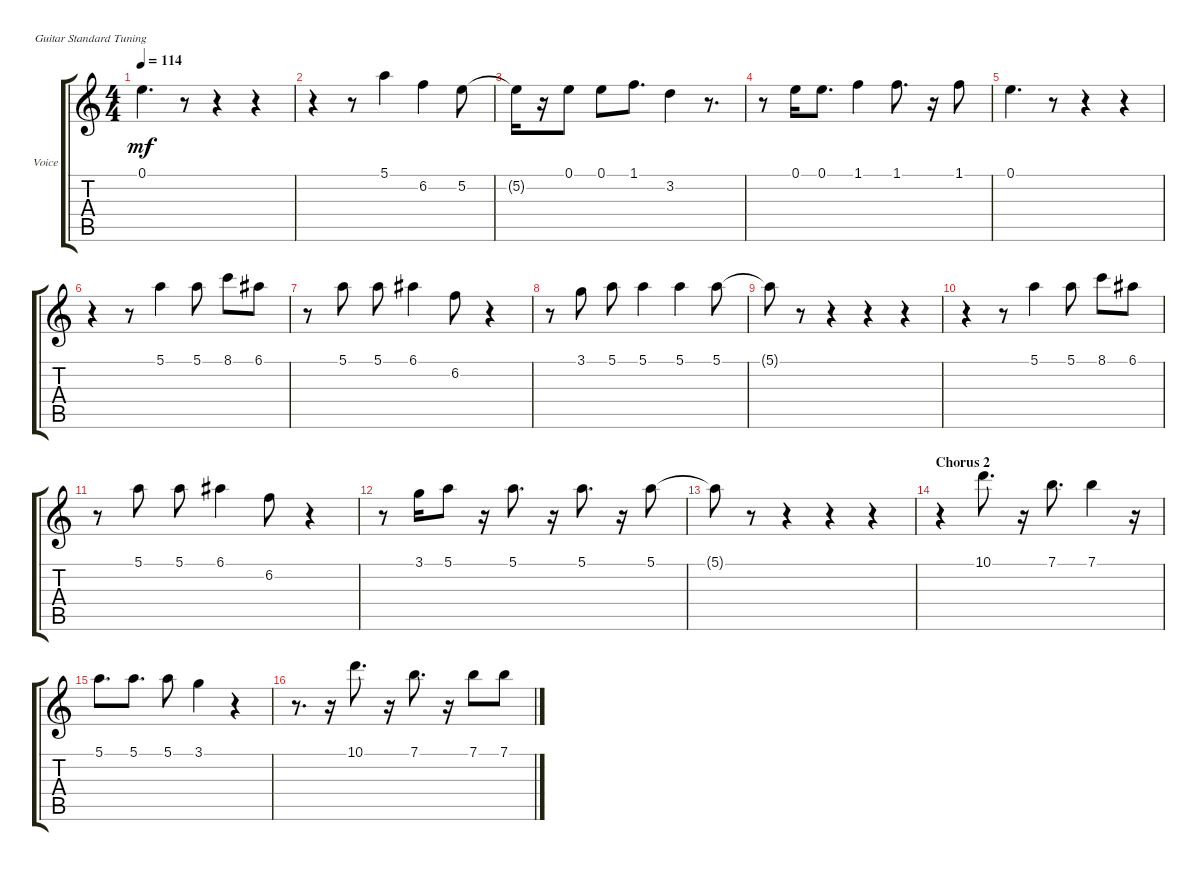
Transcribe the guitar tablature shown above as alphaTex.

\bracketExtendMode groupsimilarinstruments
\firstSystemTrackNameOrientation horizontal
\otherSystemsTrackNameOrientation horizontal
\track ("Voice" "Voice") {mute instrument acousticguitarsteel}
\staff {score tabs}
\tuning (E4 B3 G3 D3 A2 E2)
\ts (4 4)
\tempo 114
\clef g2
\scale
0.333333
\ks c
0.1.4{d dy mf} r.8 r.4 r.4 |
\scale
0.333333 r.4 r.8 5.1.4 6.2.4 5.2.8 |
\scale
0.333333 5.2{t}.16 r.16 0.1.8 0.1.8 1.1.8{d} 3.2.4 r.8{d} |
\scale
0.333333 r.8 0.1.16 0.1.8{d} 1.1.4 1.1.8{d} r.16 1.1.8 |
\scale
0.333333 0.1.4{d} r.8 r.4 r.4 |
\scale
0.333333 r.4 r.8 5.1.4 5.1.8 8.1.8 6.1.8 |
\scale
0.333333 r.8 5.1.8 5.1.8 6.1.4 6.2.8 r.4 |
\scale
0.333333 r.8 3.1.8 5.1.8 5.1.4 5.1.4 5.1.8 |
\scale
0.333333 5.1{t}.8 r.8 r.4 r.4 r.4 |
\scale
0.333333 r.4 r.8 5.1.4 5.1.8 8.1.8 6.1.8 |
\scale
0.333333 r.8 5.1.8 5.1.8 6.1.4 6.2.8 r.4 |
\scale
0.333333 r.8 3.1.16 5.1.8 r.16 5.1.8{d} r.16 5.1.8{d} r.16 5.1.8 |
\scale
0.333333 5.1{t}.8 r.8 r.4 r.4 r.4 |
\section ("" "Chorus 2")
\scale
0.333333 r.4 10.1.8{d} r.16 7.1.8{d} 7.1.4 r.16 |
\scale
0.333333 5.1.8{d} 5.1.8{d} 5.1.8 3.1.4 r.4 |
\scale
0.333333 r.8{d} r.16 10.1.8{d} r.16 7.1.8{d} r.16 7.1.8 7.1.8
